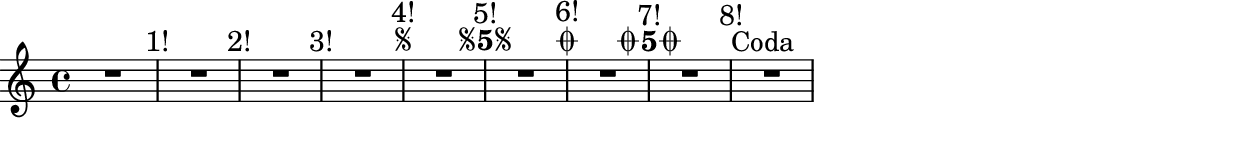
%% Generated by lilypond-book
%% Options: [exampleindent=10.16\mm,indent=0\mm,line-width=160\mm,paper-height=845.047\pt,paper-width=597.508\pt,papersize='(cons (* 597.508 pt) (* 845.047 pt))]
\include "lilypond-book-preamble.ly"


% ****************************************************************
% Start cut-&-pastable-section
% ****************************************************************

#(ly:set-option 'eps-box-padding 3.000000)



\paper {
  #(set-paper-size '(cons (* 597.508 pt) (* 845.047 pt)))
  indent = 0\mm
  line-width = 160\mm
  % offset the left padding, also add 1mm as lilypond creates cropped
  % images with a little space on the right
  line-width = #(- line-width (* mm  3.000000) (* mm 1))
}

\layout {
  
}




% ****************************************************************
% ly snippet:
% ****************************************************************
\sourcefilename "/lilypond-2.25.21/input/regression/mark-tracking-conflict-ad-hoc-mark.ly"
\sourcefileline 0
\version "2.23.6"
#(ly:set-option 'warning-as-error #t)

\header {
  texidoc = "LilyPond issues warnings when @code{\\mark @var{markup}}
conflicts with certain other simultaneous marks, and engraves only the
first.

Marks 1! to@tie{}3! should appear alone.  Marks 4! to 8! should appear
with various performance marks."
}

\layout {
  \context {
    \Score
    rehearsalMarkFormatter = #format-mark-numbers
  }
}

\parallelMusic upper,lower {
  R1 \mark "1!" |
  R1 \mark "A!" |
  #(ly:expect-warning (ly:translate-cpp-warning-scheme
                       "conflict with event: `%s'") "ad-hoc-mark-event")
  #(ly:expect-warning (ly:translate-cpp-warning-scheme
                       "discarding event: `%s'") "ad-hoc-mark-event")

  R1 \mark "2!"     |
  R1 \mark \default |
  #(ly:expect-warning (ly:translate-cpp-warning-scheme
                       "conflict with event: `%s'") "ad-hoc-mark-event")
  #(ly:expect-warning (ly:translate-cpp-warning-scheme
                       "discarding event: `%s'") "rehearsal-mark-event")

  R1 \mark "3!" |
  R1 \mark 3    |
  #(ly:expect-warning (ly:translate-cpp-warning-scheme
                       "conflict with event: `%s'") "ad-hoc-mark-event")
  #(ly:expect-warning (ly:translate-cpp-warning-scheme
                       "discarding event: `%s'") "rehearsal-mark-event")

  R1 \mark "4!"     |
  R1 \segnoMark \default |
  % no warning

  R1 \mark "5!" |
  R1 \segnoMark 5 |
  % no warning

  R1 \mark "6!"     |
  R1 \codaMark \default |
  % no warning

  R1 \mark "7!" |
  R1 \codaMark 5 |
  % no warning

  R1 \mark "8!" |
  R1 \sectionLabel "Coda" |
  % no warning

  R1 |
  R1 |
}

\new Staff <<
  \new Voice \upper
  \new Voice \lower
>>



% ****************************************************************
% end ly snippet
% ****************************************************************
